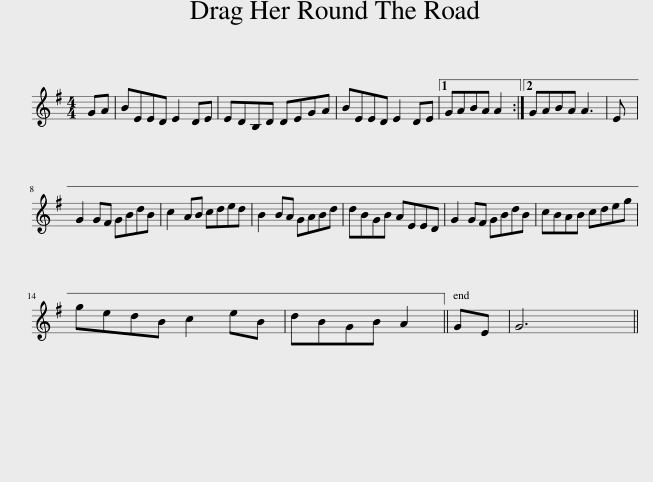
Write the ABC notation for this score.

X:1
L:1/8
M:4/4
I:linebreak $
K:Emin
V:1 treble
V:1
 GA | BEED E2 DE | EDB,D DEGA | BEED E2 DE |1 GABA A2 :|2 %5
 GABA A3 | E |$ G2 GF GBdB | c2 AB cded | B2 BA GABd | %10
 dBGB AEED | G2 GF GBdB | cBAB cdeg |$ gedB c2 eB | dBGB A2 || %15
 GE | G6 || %17
